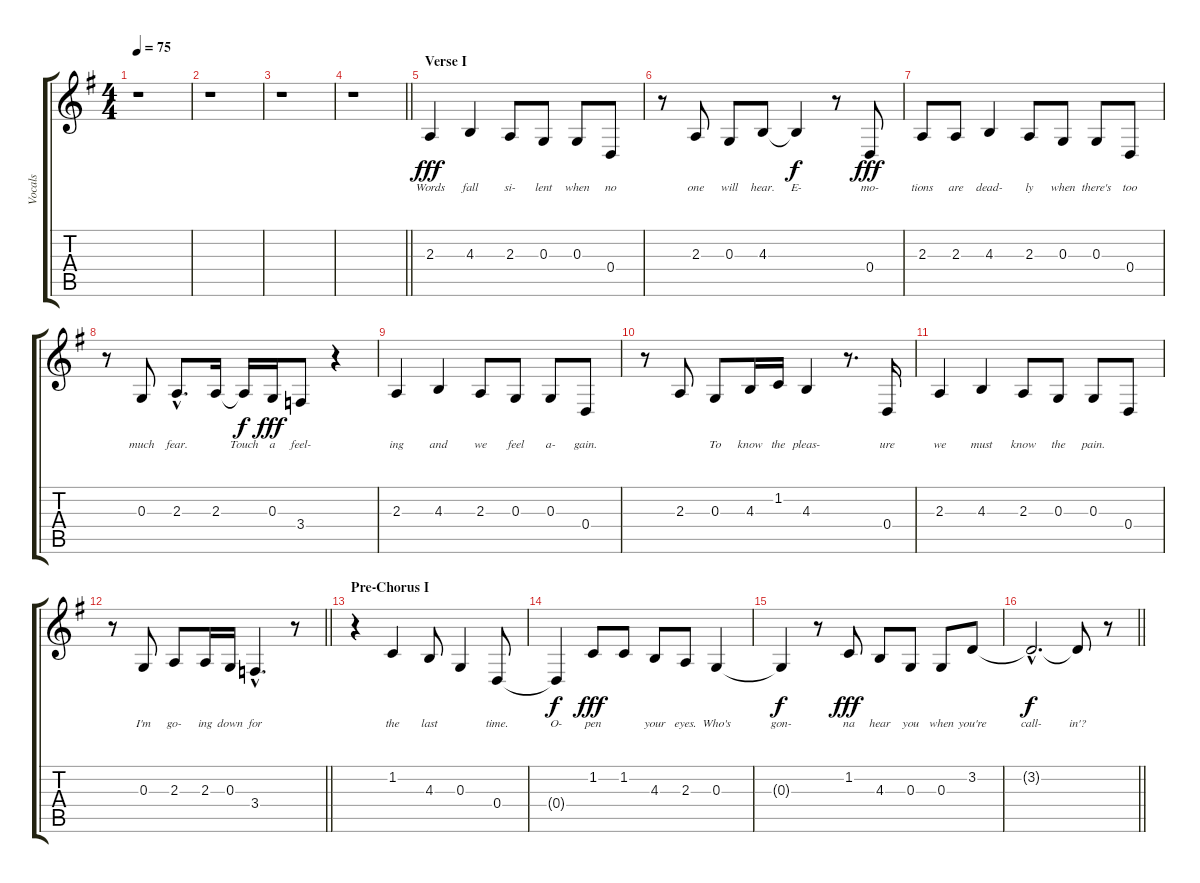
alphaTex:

\track ("Vocals" "Vocals") {instrument lead6voice}
\staff {score tabs}
\tuning (E4 B3 G3 D3 A2 E2) {hide}
\ts (4 4)
\tempo 75
\clef g2
\ks g
r.1{dy fff instrument lead6voice} |
r.1 |
r.1 |
\barLineRight lightlight
r.1 |
\section ("" "Verse I")
2.3.4{lyrics (0 "Words") lyrics (1 "") lyrics (2 "") lyrics (3 "") lyrics (4 "")} 4.3.4{lyrics (0 "fall") lyrics (1 "") lyrics (2 "") lyrics (3 "") lyrics (4 "")} 2.3.8{lyrics (0 "si-") lyrics (1 "") lyrics (2 "") lyrics (3 "") lyrics (4 "")} 0.3.8{lyrics (0 "lent") lyrics (1 "") lyrics (2 "") lyrics (3 "") lyrics (4 "")} 0.3.8{lyrics (0 "when") lyrics (1 "") lyrics (2 "") lyrics (3 "") lyrics (4 "")} 0.4.8{lyrics (0 "no") lyrics (1 "") lyrics (2 "") lyrics (3 "") lyrics (4 "")} |
r.8 2.3.8{lyrics (0 "one") lyrics (1 "") lyrics (2 "") lyrics (3 "") lyrics (4 "")} 0.3.8{lyrics (0 "will") lyrics (1 "") lyrics (2 "") lyrics (3 "") lyrics (4 "")} 4.3.8{lyrics (0 "hear.") lyrics (1 "") lyrics (2 "") lyrics (3 "") lyrics (4 "")} 4.3{t}.4{lyrics (0 "E-") lyrics (1 "") lyrics (2 "") lyrics (3 "") lyrics (4 "") dy f} r.8 0.4.8{lyrics (0 "mo-") lyrics (1 "") lyrics (2 "") lyrics (3 "") lyrics (4 "") dy fff} |
2.3.8{lyrics (0 "tions") lyrics (1 "") lyrics (2 "") lyrics (3 "") lyrics (4 "")} 2.3.8{lyrics (0 "are") lyrics (1 "") lyrics (2 "") lyrics (3 "") lyrics (4 "")} 4.3.4{lyrics (0 "dead-") lyrics (1 "") lyrics (2 "") lyrics (3 "") lyrics (4 "")} 2.3.8{lyrics (0 "ly") lyrics (1 "") lyrics (2 "") lyrics (3 "") lyrics (4 "")} 0.3.8{lyrics (0 "when") lyrics (1 "") lyrics (2 "") lyrics (3 "") lyrics (4 "")} 0.3.8{lyrics (0 "there's") lyrics (1 "") lyrics (2 "") lyrics (3 "") lyrics (4 "")} 0.4.8{lyrics (0 "too") lyrics (1 "") lyrics (2 "") lyrics (3 "") lyrics (4 "")} |
r.8 0.3.8{lyrics (0 "much") lyrics (1 "") lyrics (2 "") lyrics (3 "") lyrics (4 "")} 2.3{hac}.8{d lyrics (0 "fear.") lyrics (1 "") lyrics (2 "") lyrics (3 "") lyrics (4 "")} 2.3.16{lyrics (0 "") lyrics (1 "") lyrics (2 "") lyrics (3 "") lyrics (4 "")} 2.3{t}.16{lyrics (0 "Touch") lyrics (1 "") lyrics (2 "") lyrics (3 "") lyrics (4 "") dy f} 0.3.16{lyrics (0 "a") lyrics (1 "") lyrics (2 "") lyrics (3 "") lyrics (4 "") dy fff} 3.4.8{lyrics (0 "feel-") lyrics (1 "") lyrics (2 "") lyrics (3 "") lyrics (4 "")} r.4 |
2.3.4{lyrics (0 "ing") lyrics (1 "") lyrics (2 "") lyrics (3 "") lyrics (4 "")} 4.3.4{lyrics (0 "and") lyrics (1 "") lyrics (2 "") lyrics (3 "") lyrics (4 "")} 2.3.8{lyrics (0 "we") lyrics (1 "") lyrics (2 "") lyrics (3 "") lyrics (4 "")} 0.3.8{lyrics (0 "feel") lyrics (1 "") lyrics (2 "") lyrics (3 "") lyrics (4 "")} 0.3.8{lyrics (0 "a-") lyrics (1 "") lyrics (2 "") lyrics (3 "") lyrics (4 "")} 0.4.8{lyrics (0 "gain.") lyrics (1 "") lyrics (2 "") lyrics (3 "") lyrics (4 "")} |
r.8 2.3.8{lyrics (0 "") lyrics (1 "") lyrics (2 "") lyrics (3 "") lyrics (4 "")} 0.3.8{lyrics (0 "To") lyrics (1 "") lyrics (2 "") lyrics (3 "") lyrics (4 "")} 4.3.16{lyrics (0 "know") lyrics (1 "") lyrics (2 "") lyrics (3 "") lyrics (4 "")} 1.2.16{lyrics (0 "the") lyrics (1 "") lyrics (2 "") lyrics (3 "") lyrics (4 "")} 4.3.4{lyrics (0 "pleas-") lyrics (1 "") lyrics (2 "") lyrics (3 "") lyrics (4 "")} r.8{d} 0.4.16{lyrics (0 "ure") lyrics (1 "") lyrics (2 "") lyrics (3 "") lyrics (4 "")} |
2.3.4{lyrics (0 "we") lyrics (1 "") lyrics (2 "") lyrics (3 "") lyrics (4 "")} 4.3.4{lyrics (0 "must") lyrics (1 "") lyrics (2 "") lyrics (3 "") lyrics (4 "")} 2.3.8{lyrics (0 "know") lyrics (1 "") lyrics (2 "") lyrics (3 "") lyrics (4 "")} 0.3.8{lyrics (0 "the") lyrics (1 "") lyrics (2 "") lyrics (3 "") lyrics (4 "")} 0.3.8{lyrics (0 "pain.") lyrics (1 "") lyrics (2 "") lyrics (3 "") lyrics (4 "")} 0.4.8{lyrics (0 "") lyrics (1 "") lyrics (2 "") lyrics (3 "") lyrics (4 "")} |
\barLineRight lightlight
r.8 0.3.8{lyrics (0 "I'm") lyrics (1 "") lyrics (2 "") lyrics (3 "") lyrics (4 "")} 2.3.8{lyrics (0 "go-") lyrics (1 "") lyrics (2 "") lyrics (3 "") lyrics (4 "")} 2.3.16{lyrics (0 "ing") lyrics (1 "") lyrics (2 "") lyrics (3 "") lyrics (4 "")} 0.3.16{lyrics (0 "down") lyrics (1 "") lyrics (2 "") lyrics (3 "") lyrics (4 "")} 3.4{hac}.4{d lyrics (0 "for") lyrics (1 "") lyrics (2 "") lyrics (3 "") lyrics (4 "")} r.8 |
\section ("" "Pre-Chorus I")
r.4 1.2.4{lyrics (0 "the") lyrics (1 "") lyrics (2 "") lyrics (3 "") lyrics (4 "")} 4.3.8{lyrics (0 "last") lyrics (1 "") lyrics (2 "") lyrics (3 "") lyrics (4 "")} 0.3.4{lyrics (0 "") lyrics (1 "") lyrics (2 "") lyrics (3 "") lyrics (4 "")} 0.4.8{lyrics (0 "time.") lyrics (1 "") lyrics (2 "") lyrics (3 "") lyrics (4 "")} |
0.4{t}.4{lyrics (0 "O-") lyrics (1 "") lyrics (2 "") lyrics (3 "") lyrics (4 "") dy f} 1.2.8{lyrics (0 "pen") lyrics (1 "") lyrics (2 "") lyrics (3 "") lyrics (4 "") dy fff} 1.2.8{lyrics (0 "") lyrics (1 "") lyrics (2 "") lyrics (3 "") lyrics (4 "")} 4.3.8{lyrics (0 "your") lyrics (1 "") lyrics (2 "") lyrics (3 "") lyrics (4 "")} 2.3.8{lyrics (0 "eyes.") lyrics (1 "") lyrics (2 "") lyrics (3 "") lyrics (4 "")} 0.3.4{lyrics (0 "Who's") lyrics (1 "") lyrics (2 "") lyrics (3 "") lyrics (4 "")} |
0.3{t}.4{lyrics (0 "gon-") lyrics (1 "") lyrics (2 "") lyrics (3 "") lyrics (4 "") dy f} r.8 1.2.8{lyrics (0 "na") lyrics (1 "") lyrics (2 "") lyrics (3 "") lyrics (4 "") dy fff} 4.3.8{lyrics (0 "hear") lyrics (1 "") lyrics (2 "") lyrics (3 "") lyrics (4 "")} 0.3.8{lyrics (0 "you") lyrics (1 "") lyrics (2 "") lyrics (3 "") lyrics (4 "")} 0.3.8{lyrics (0 "when") lyrics (1 "") lyrics (2 "") lyrics (3 "") lyrics (4 "")} 3.2.8{lyrics (0 "you're") lyrics (1 "") lyrics (2 "") lyrics (3 "") lyrics (4 "")} |
\barLineRight lightlight
3.2{hac t}.2{d lyrics (0 "call-") lyrics (1 "") lyrics (2 "") lyrics (3 "") lyrics (4 "") dy f} 3.2{t}.8{lyrics (0 "in'?") lyrics (1 "") lyrics (2 "") lyrics (3 "") lyrics (4 "")} r.8
